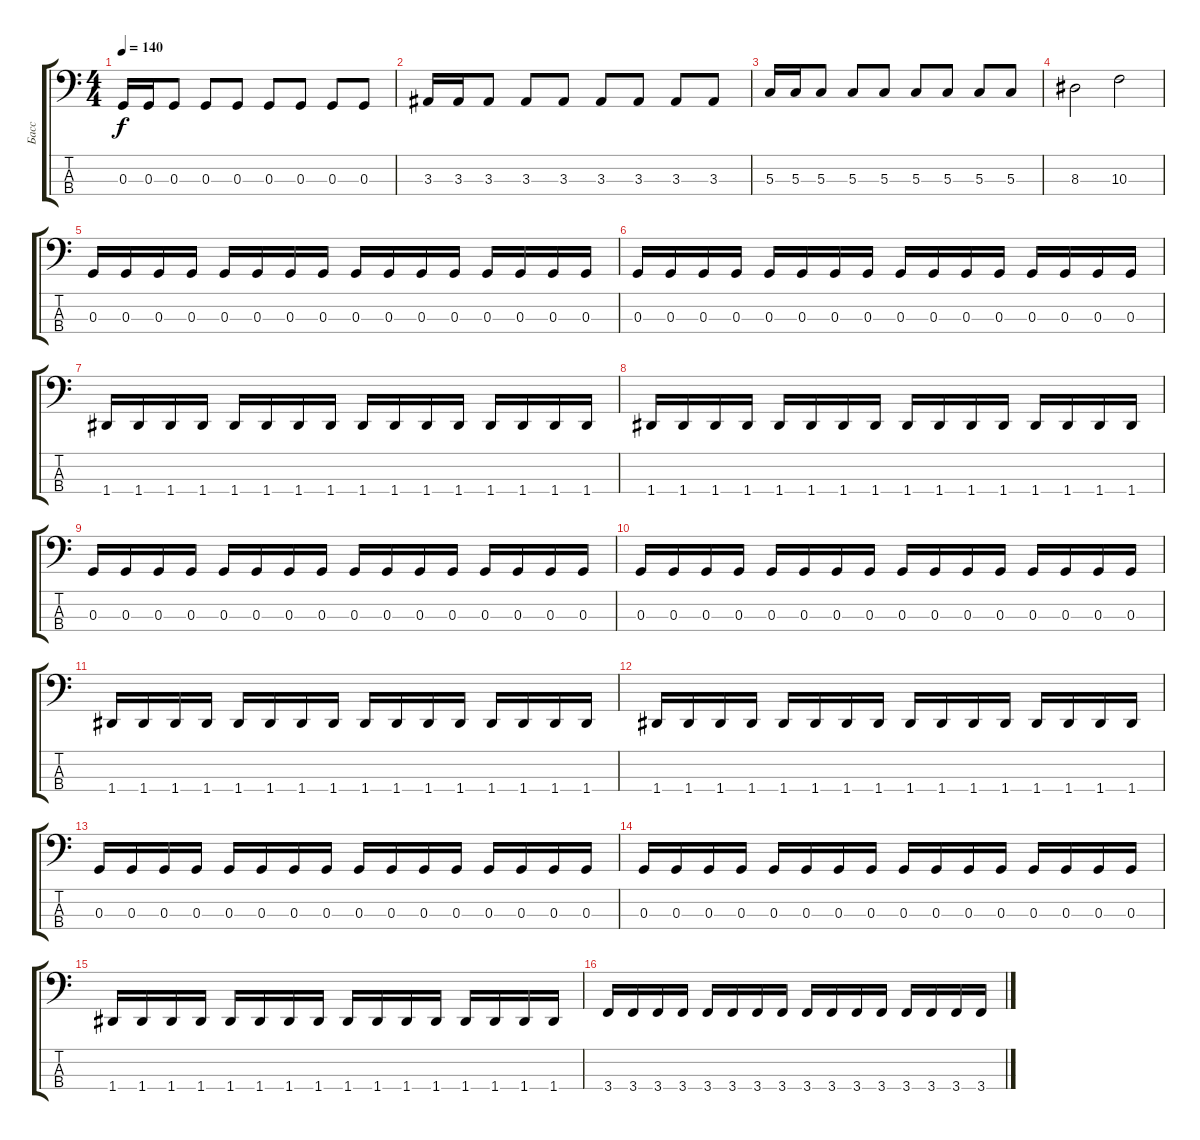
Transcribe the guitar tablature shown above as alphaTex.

\track ("Басс" "Басс") {instrument electricbassfinger}
\staff {score tabs}
\tuning (F2 C2 G1 D1) {hide}
\ts (4 4)
\tempo 140
\clef f4
\ks c
0.3.16{dy f} 0.3.16 0.3.8 0.3.8 0.3.8 0.3.8 0.3.8 0.3.8 0.3.8 |
3.3.16 3.3.16 3.3.8 3.3.8 3.3.8 3.3.8 3.3.8 3.3.8 3.3.8 |
5.3.16 5.3.16 5.3.8 5.3.8 5.3.8 5.3.8 5.3.8 5.3.8 5.3.8 |
8.3.2 10.3.2 |
0.3.16 0.3.16 0.3.16 0.3.16 0.3.16 0.3.16 0.3.16 0.3.16 0.3.16 0.3.16 0.3.16 0.3.16 0.3.16 0.3.16 0.3.16 0.3.16 |
0.3.16 0.3.16 0.3.16 0.3.16 0.3.16 0.3.16 0.3.16 0.3.16 0.3.16 0.3.16 0.3.16 0.3.16 0.3.16 0.3.16 0.3.16 0.3.16 |
1.4.16 1.4.16 1.4.16 1.4.16 1.4.16 1.4.16 1.4.16 1.4.16 1.4.16 1.4.16 1.4.16 1.4.16 1.4.16 1.4.16 1.4.16 1.4.16 |
1.4.16 1.4.16 1.4.16 1.4.16 1.4.16 1.4.16 1.4.16 1.4.16 1.4.16 1.4.16 1.4.16 1.4.16 1.4.16 1.4.16 1.4.16 1.4.16 |
0.3.16 0.3.16 0.3.16 0.3.16 0.3.16 0.3.16 0.3.16 0.3.16 0.3.16 0.3.16 0.3.16 0.3.16 0.3.16 0.3.16 0.3.16 0.3.16 |
0.3.16 0.3.16 0.3.16 0.3.16 0.3.16 0.3.16 0.3.16 0.3.16 0.3.16 0.3.16 0.3.16 0.3.16 0.3.16 0.3.16 0.3.16 0.3.16 |
1.4.16 1.4.16 1.4.16 1.4.16 1.4.16 1.4.16 1.4.16 1.4.16 1.4.16 1.4.16 1.4.16 1.4.16 1.4.16 1.4.16 1.4.16 1.4.16 |
1.4.16 1.4.16 1.4.16 1.4.16 1.4.16 1.4.16 1.4.16 1.4.16 1.4.16 1.4.16 1.4.16 1.4.16 1.4.16 1.4.16 1.4.16 1.4.16 |
0.3.16 0.3.16 0.3.16 0.3.16 0.3.16 0.3.16 0.3.16 0.3.16 0.3.16 0.3.16 0.3.16 0.3.16 0.3.16 0.3.16 0.3.16 0.3.16 |
0.3.16 0.3.16 0.3.16 0.3.16 0.3.16 0.3.16 0.3.16 0.3.16 0.3.16 0.3.16 0.3.16 0.3.16 0.3.16 0.3.16 0.3.16 0.3.16 |
1.4.16 1.4.16 1.4.16 1.4.16 1.4.16 1.4.16 1.4.16 1.4.16 1.4.16 1.4.16 1.4.16 1.4.16 1.4.16 1.4.16 1.4.16 1.4.16 |
3.4.16 3.4.16 3.4.16 3.4.16 3.4.16 3.4.16 3.4.16 3.4.16 3.4.16 3.4.16 3.4.16 3.4.16 3.4.16 3.4.16 3.4.16 3.4.16
